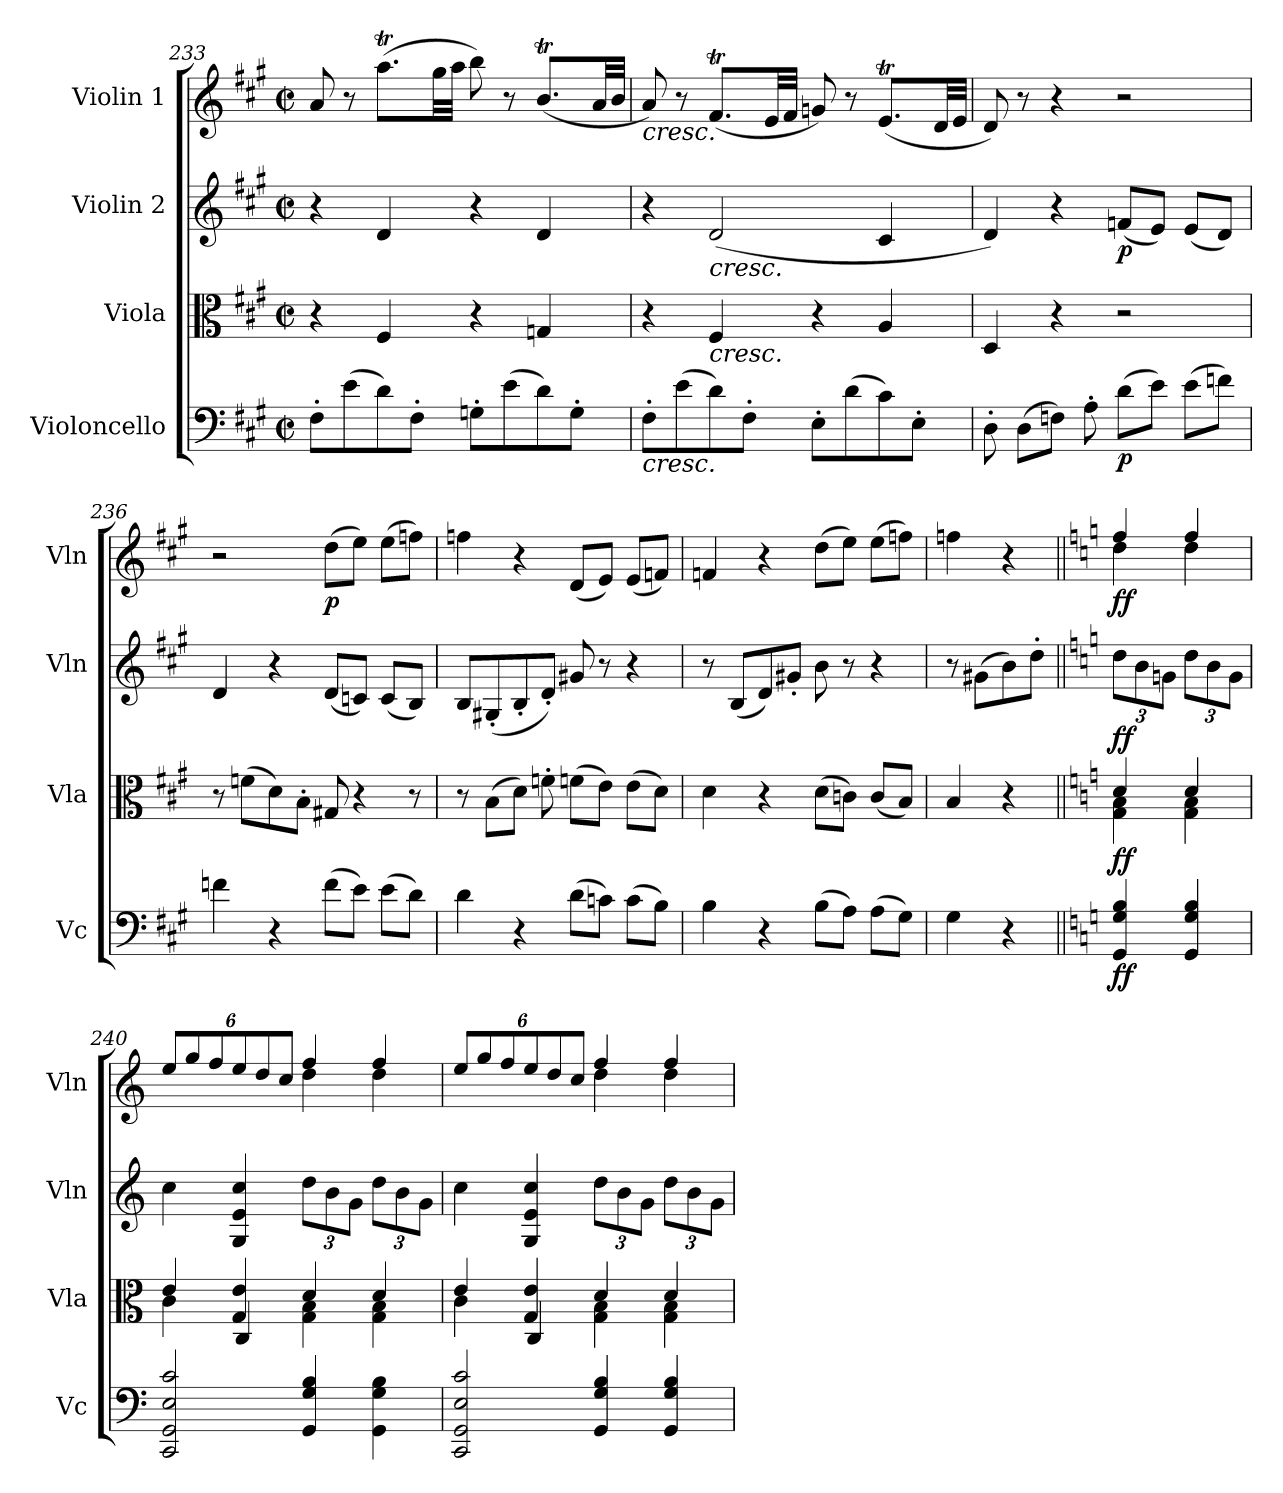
**kern	**dynam	**kern	**dynam	**kern	**dynam	**kern	**dynam
*part4	*part4	*part3	*part3	*part2	*part2	*part1	*part1
*staff4	*staff4	*staff3	*staff3	*staff2	*staff2	*staff1	*staff1
*I"Violoncello	*	*I"Viola	*	*I"Violin 2	*	*I"Violin 1	*
*I'Vc	*	*I'Vla	*	*I'Vln	*	*I'Vln	*
*clefF4	*	*clefC3	*	*clefG2	*	*clefG2	*
*k[f#c#g#]	*	*k[f#c#g#]	*	*k[f#c#g#]	*	*k[f#c#g#]	*
*M2/2	*	*M2/2	*	*M2/2	*	*M2/2	*
*met(c|)	*	*met(c|)	*	*met(c|)	*	*met(c|)	*
=233	=233	=233	=233	=233	=233	=233	=233
8F#'\L	.	4r	.	4r	.	8a/	.
(>8e\	.	.	.	.	.	8r	.
8d\)	.	4F#/	.	4d/	.	(>8.aaT\L	.
8F#'\J	.	.	.	.	.	.	.
.	.	.	.	.	.	32gg#\LL	.
.	.	.	.	.	.	32aa\JJJ	.
8Gn'\L	.	4r	.	4r	.	8bb\)	.
(>8e\	.	.	.	.	.	8r	.
8d\)	.	4Gn/	.	4d/	.	(<8.bT/L	.
8G'\J	.	.	.	.	.	.	.
.	.	.	.	.	.	32a/LL	.
.	.	.	.	.	.	32b/JJJ	.
!!LO:LB:g=z
=234	=234	=234	=234	=234	=234	=234	=234
!	!	!	!	!	!	!LO:TX:b:i:t=cresc.	!
!LO:TX:b:i:t=cresc.	!	!	!	!	!	!	!
8F#'\L	.	4r	.	4r	.	8a/)	.
(>8e\	.	.	.	.	.	8r	.
!	!	!	!	!LO:TX:b:i:t=cresc.	!	!	!
!	!	!LO:TX:b:i:t=cresc.	!	!	!	!	!
8d\)	.	4F#/	.	(<2d/	.	(<8.f#T/L	.
8F#'\J	.	.	.	.	.	.	.
.	.	.	.	.	.	32e/LL	.
.	.	.	.	.	.	32f#/JJJ	.
8E'\L	.	4r	.	.	.	8gn/)	.
(>8d\	.	.	.	.	.	8r	.
8c#\)	.	4A/	.	4c#/	.	(<8.eT/L	.
8E'\J	.	.	.	.	.	.	.
.	.	.	.	.	.	32d/LL	.
.	.	.	.	.	.	32e/JJJ	.
=235	=235	=235	=235	=235	=235	=235	=235
!	!LO:DY:b	!	!LO:DY:b	!	!LO:DY:b	!	!LO:DY:b
8D'\	other-dynamics	4D/	other-dynamics	4d/)	other-dynamics	8d/)	other-dynamics
(>8D\L	.	.	.	.	.	8r	.
8Fn\J)	.	4r	.	4r	.	4r	.
8A'\	.	.	.	.	.	.	.
!	!LO:DY:b	!	!	!	!LO:DY:b	!	!
(>8d\L	p	2r	.	(<8fn/L	p	2r	.
8e\J)	.	.	.	8e/J)	.	.	.
(>8e\L	.	.	.	(<8e/L	.	.	.
8fn\J)	.	.	.	8d/J)	.	.	.
=236	=236	=236	=236	=236	=236	=236	=236
4fn\	.	8r	.	4d/	.	2r	.
!	!	!	!LO:DY:b	!	!	!	!
.	.	(>8fn\L	other-dynamics	.	.	.	.
4r	.	8d\)	.	4r	.	.	.
.	.	8B'\J	.	.	.	.	.
!	!	!	!	!	!	!	!LO:DY:b
(>8f\L	.	8G#X/	.	(<8d/L	.	(>8dd\L	p
8e\J)	.	4r	.	8cn/J)	.	8ee\J)	.
(>8e\L	.	.	.	(<8c/L	.	(>8ee\L	.
8d\J)	.	8r	.	8B/J)	.	8ffn\J)	.
=237	=237	=237	=237	=237	=237	=237	=237
4d\	.	8r	.	8B/L	.	4ffni\	.
.	.	(>8B\L	.	(<8G#X'/	.	.	.
4r	.	8d\J)	.	8B'/	.	4r	.
.	.	8fn'\	.	8d'/J)	.	.	.
(>8d\L	.	(>8fn\L	.	8g#X/	.	(<8d/L	.
8cn\J)	.	8e\J)	.	8r	.	8e/J)	.
(>8c\L	.	(>8e\L	.	4r	.	(<8e/L	.
8B\J)	.	8d\J)	.	.	.	8fn/J)	.
=238	=238	=238	=238	=238	=238	=238	=238
4B\	.	4d\	.	8r	.	4fni/	.
.	.	.	.	(<8B/L	.	.	.
4r	.	4r	.	8d/)	.	4r	.
.	.	.	.	8g#X'/J	.	.	.
(>8B\L	.	(>8d\L	.	8b\	.	(>8dd\L	.
8A\J)	.	8cn\J)	.	8r	.	8ee\J)	.
(>8A\L	.	(<8c/L	.	4r	.	(>8ee\L	.
8G#\J)	.	8B/J)	.	.	.	8ffn\J)	.
=239	=239	=239	=239	=239	=239	=239	=239
4G#\	.	4B/	.	8r	.	4ffni\	.
.	.	.	.	(>8g#X\L	.	.	.
4r	.	4r	.	8b\)	.	4r	.
.	.	.	.	8dd'\J	.	.	.
=239X8||	=239X8||	=239X8||	=239X8||	=239X8||	=239X8||	=239X8||	=239X8||
*k[]	*	*k[]	*	*k[]	*	*k[]	*
*	*	*^	*	*	*	*	*
*	*	*	*	*	*Xbrackettup	*	*	*
*	*	*	*	*	*	*	*^	*
!	!LO:DY:b	!	!	!LO:DY:b	!	!LO:DY:b	!	!	!LO:DY:b
4GG/ 4G/ 4B/	ff	4d/	4G\ 4B\	ff	12dd\L	ff	4ff/	4dd\	ff
.	.	.	.	.	12b\	.	.	.	.
.	.	.	.	.	12gn\J	.	.	.	.
4GG/ 4G/ 4B/	.	4d/	4G\ 4B\	.	12dd\L	.	4ff/	4dd\	.
.	.	.	.	.	12b\	.	.	.	.
.	.	.	.	.	12g\J	.	.	.	.
!!LO:LB:g=z	!!
=240	=240	=240	=240	=240	=240	=240	=240	=240	=240
*	*	*	*	*	*	*	*Xbrackettup	*	*
2CC/ 2GG/ 2E/ 2c/	.	4e/	4c\	.	4cc\	.	12ee/L	2ryy	.
.	.	.	.	.	.	.	12gg/	.	.
.	.	.	.	.	.	.	12ff/	.	.
.	.	4G/ 4e/	4C/	.	4G/ 4e/ 4cc/	.	12ee/	.	.
.	.	.	.	.	.	.	12dd/	.	.
.	.	.	.	.	.	.	12cc/J	.	.
4GG/ 4G/ 4B/	.	4d/	4G\ 4B\	.	12dd\L	.	4ff/	4dd\	.
.	.	.	.	.	12b\	.	.	.	.
.	.	.	.	.	12g\J	.	.	.	.
4GG\ 4G\ 4B\	.	4d/	4G\ 4B\	.	12dd\L	.	4ff/	4dd\	.
.	.	.	.	.	12b\	.	.	.	.
.	.	.	.	.	12g\J	.	.	.	.
=241	=241	=241	=241	=241	=241	=241	=241	=241	=241
2CC/ 2GG/ 2E/ 2c/	.	4e/	4c\	.	4cc\	.	12ee/L	2ryy	.
.	.	.	.	.	.	.	12gg/	.	.
.	.	.	.	.	.	.	12ff/	.	.
.	.	4G/ 4e/	4C/	.	4G/ 4e/ 4cc/	.	12ee/	.	.
.	.	.	.	.	.	.	12dd/	.	.
.	.	.	.	.	.	.	12cc/J	.	.
4GG/ 4G/ 4B/	.	4d/	4G\ 4B\	.	12dd\L	.	4ff/	4dd\	.
.	.	.	.	.	12b\	.	.	.	.
.	.	.	.	.	12g\J	.	.	.	.
4GG/ 4G/ 4B/	.	4d/	4G\ 4B\	.	12dd\L	.	4ff/	4dd\	.
.	.	.	.	.	12b\	.	.	.	.
.	.	.	.	.	12g\J	.	.	.	.
*	*	*v	*v	*	*	*	*v	*v	*
=	=	=	=	=	=	=	=
*-	*-	*-	*-	*-	*-	*-	*-
